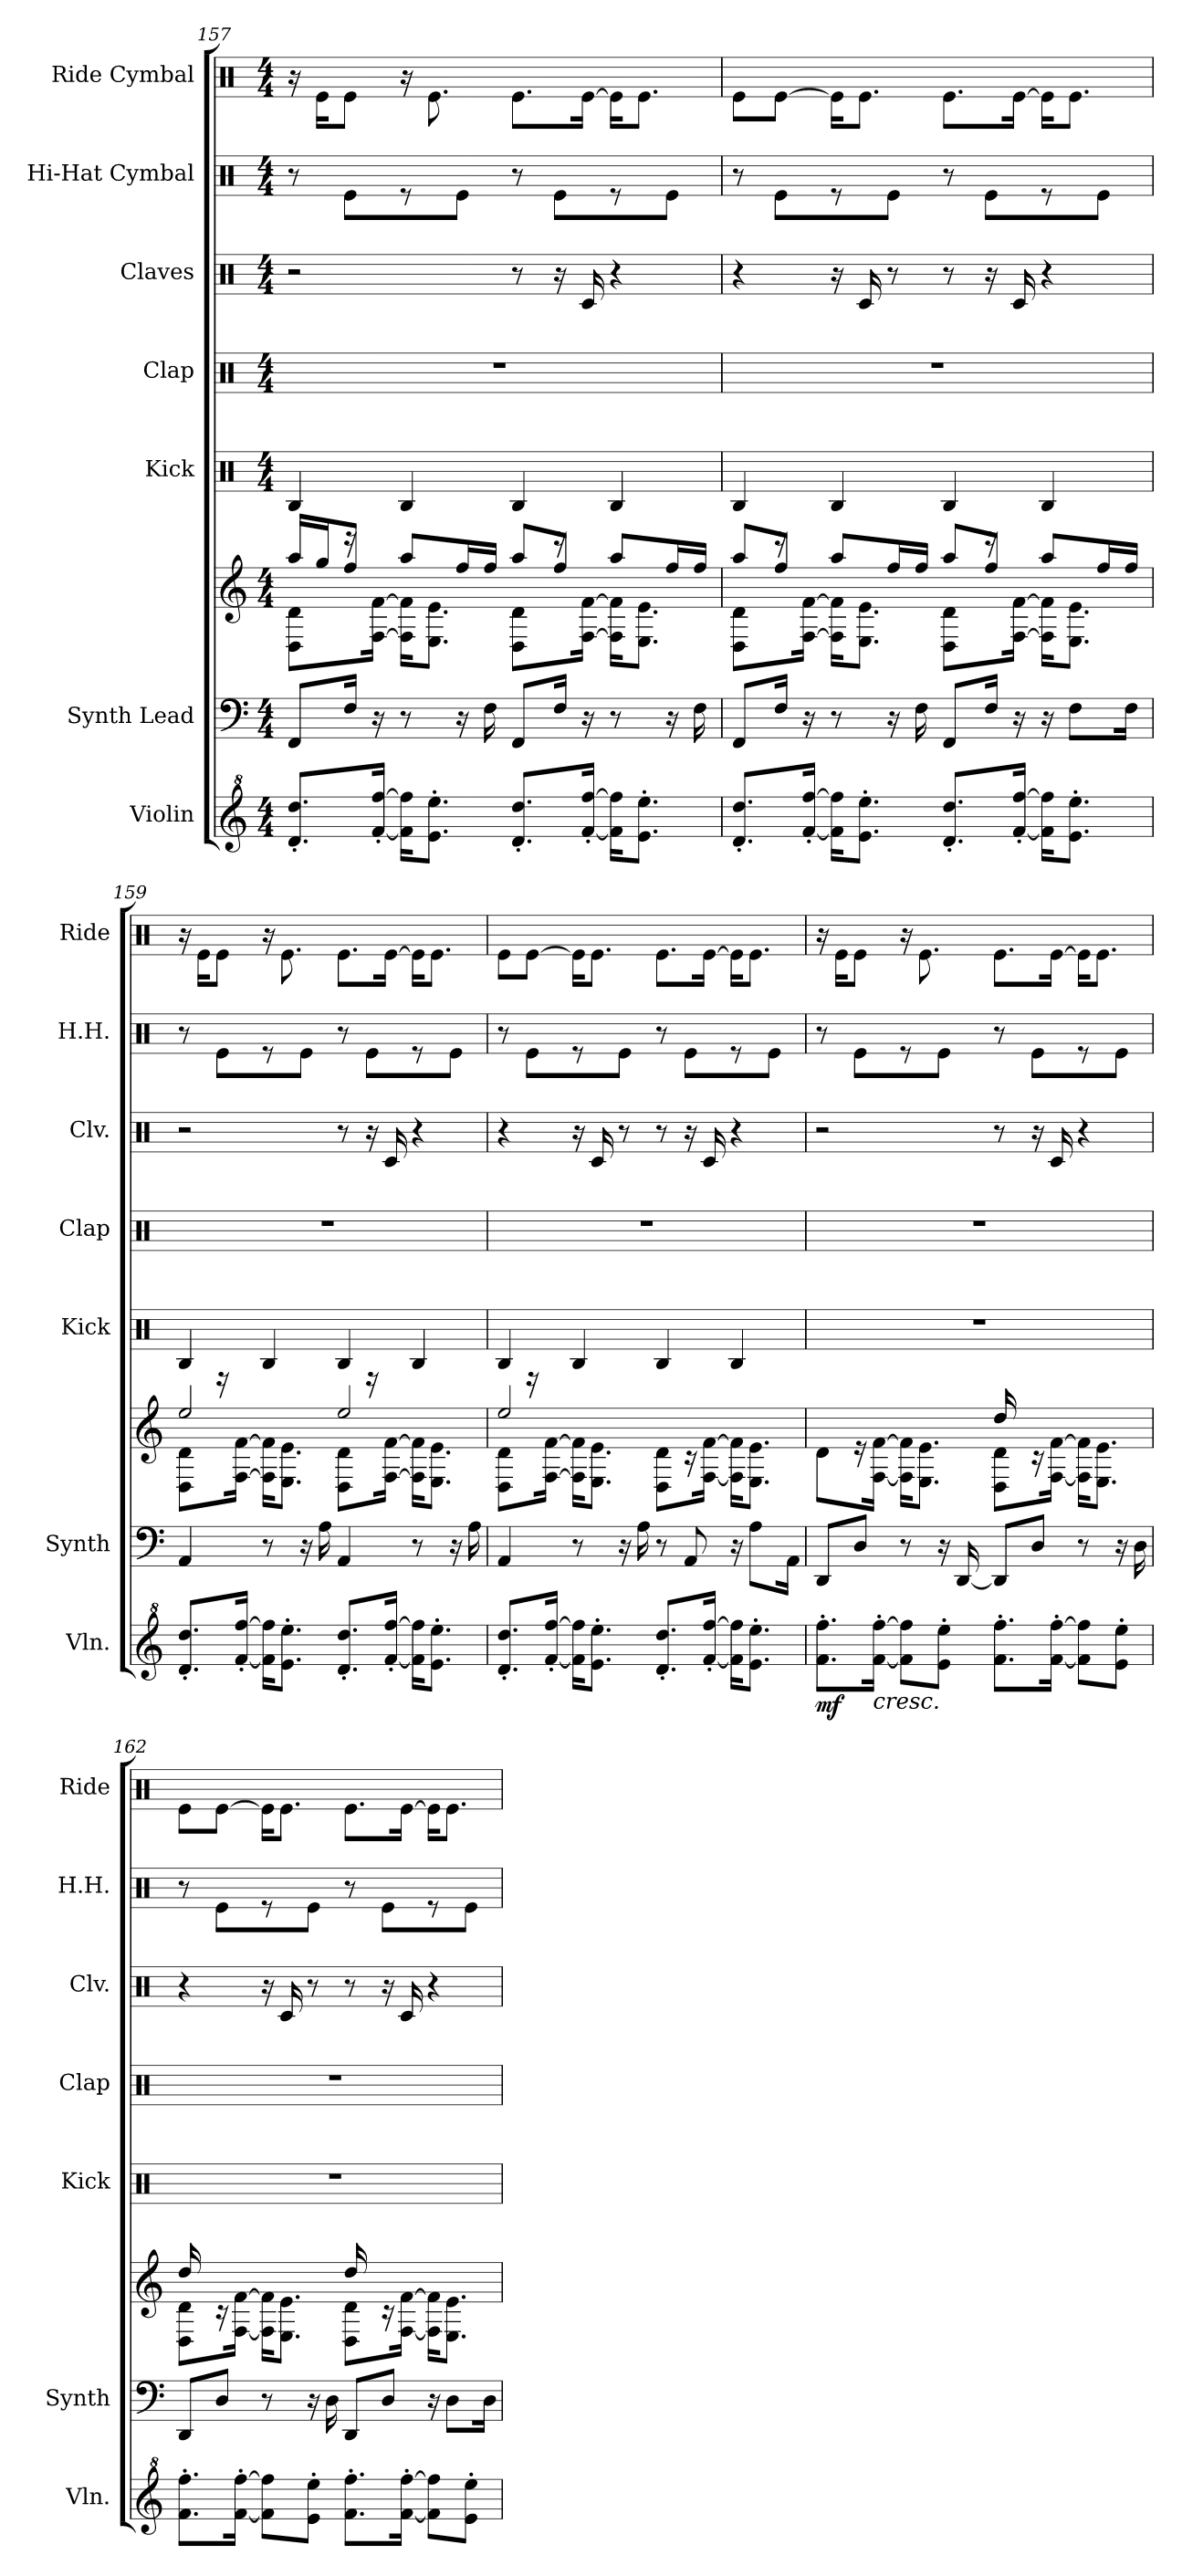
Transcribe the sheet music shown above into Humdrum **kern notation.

**kern	**dynam	**kern	**kern	**kern	**kern	**kern	**kern	**kern
*part7	*part7	*part6	*part6	*part5	*part4	*part3	*part2	*part1
*staff8	*staff8	*staff7	*staff6	*staff5	*staff4	*staff3	*staff2	*staff1
*I"Violin	*	*I"Synth Lead	*	*I"Kick	*I"Clap	*I"Claves	*I"Hi-Hat Cymbal	*I"Ride Cymbal
*I'Vln.	*	*I'Synth	*	*I'Kick	*I'Clap	*I'Clv.	*I'H.H.	*I'Ride
*clefG^2	*	*clefF4	*clefG2	*clefX	*clefX	*clefX	*clefX	*clefX
*k[]	*	*k[]	*k[]	*k[]	*k[]	*k[]	*k[]	*k[]
*a:	*	*a:	*a:	*a:	*a:	*a:	*a:	*a:
*M4/4	*	*M4/4	*M4/4	*M4/4	*M4/4	*M4/4	*M4/4	*M4/4
=157	=157	=157	=157	=157	=157	=157	=157	=157
*	*	*	*^	*	*	*	*	*
8.dd/'< 8.ddd/'<L	.	8FF/L	8D\ 8d\L	16aa/LL	4RB/	1r	2r	8r	16r
.	.	.	.	16gg/J	.	.	.	.	16Re\KL
.	.	16F/Jk	16r	8ff/J	.	.	.	8Re\L	8Re\J
[16ff/'< [16fff/'<Jk	.	16r	[<16F\ [<16f\Jk	.	.	.	.	.	.
16ff\] 16fff\]KL	.	8r	16F\] 16f\]KL	8aa/L	4RB/	.	.	8r	16r
8.ee\'> 8.eee\'>J	.	.	8.E\ 8.e\J	.	.	.	.	.	8.Re\
.	.	16r	.	16ff/L	.	.	.	8Re\J	.
.	.	16F\	.	16ff/JJ	.	.	.	.	.
8.dd/'< 8.ddd/'<L	.	8FF/L	8D\ 8d\L	8aa/L	4RB/	.	8r	8r	8.Re\L
.	.	16F/Jk	16r	8ff/J	.	.	16r	8Re\L	.
[16ff/'< [16fff/'<Jk	.	16r	[<16F\ [<16f\Jk	.	.	.	16Rc/	.	[16Re\Jk
16ff\] 16fff\]KL	.	8r	16F\] 16f\]KL	8aa/L	4RB/	.	4r	8r	16Re\KL]
8.ee\'> 8.eee\'>J	.	.	8.E\ 8.e\J	.	.	.	.	.	8.Re\J
.	.	16r	.	16ff/L	.	.	.	8Re\J	.
.	.	16F\	.	16ff/JJ	.	.	.	.	.
!!LO:LB:g=z
=158	=158	=158	=158	=158	=158	=158	=158	=158	=158
8.dd/'< 8.ddd/'<L	.	8FF/L	8D\ 8d\L	8aa/L	4RB/	1r	4r	8r	8Re\L
.	.	16F/Jk	16r	8ff/J	.	.	.	8Re\L	[8Re\J
[16ff/'< [16fff/'<Jk	.	16r	[<16F\ [<16f\Jk	.	.	.	.	.	.
16ff\] 16fff\]KL	.	8r	16F\] 16f\]KL	8aa/L	4RB/	.	16r	8r	16Re\KL]
8.ee\'> 8.eee\'>J	.	.	8.E\ 8.e\J	.	.	.	16Rc/	.	8.Re\J
.	.	16r	.	16ff/L	.	.	8r	8Re\J	.
.	.	16F\	.	16ff/JJ	.	.	.	.	.
8.dd/'< 8.ddd/'<L	.	8FF/L	8D\ 8d\L	8aa/L	4RB/	.	8r	8r	8.Re\L
.	.	16F/Jk	16r	8ff/J	.	.	16r	8Re\L	.
[16ff/'< [16fff/'<Jk	.	16r	[<16F\ [<16f\Jk	.	.	.	16Rc/	.	[16Re\Jk
16ff\] 16fff\]KL	.	16r	16F\] 16f\]KL	8aa/L	4RB/	.	4r	8r	16Re\KL]
8.ee\'> 8.eee\'>J	.	8F\L	8.E\ 8.e\J	.	.	.	.	.	8.Re\J
.	.	.	.	16ff/L	.	.	.	8Re\J	.
.	.	16F\Jk	.	16ff/JJ	.	.	.	.	.
=159	=159	=159	=159	=159	=159	=159	=159	=159	=159
8.dd/'< 8.ddd/'<L	.	4AA/	8D\ 8d\L	2ee/	4RB/	1r	2r	8r	16r
.	.	.	.	.	.	.	.	.	16Re\KL
.	.	.	16r	.	.	.	.	8Re\L	8Re\J
[16ff/'< [16fff/'<Jk	.	.	[<16F\ [<16f\Jk	.	.	.	.	.	.
16ff\] 16fff\]KL	.	8r	16F\] 16f\]KL	.	4RB/	.	.	8r	16r
8.ee\'> 8.eee\'>J	.	.	8.E\ 8.e\J	.	.	.	.	.	8.Re\
.	.	16r	.	.	.	.	.	8Re\J	.
.	.	16A\	.	.	.	.	.	.	.
8.dd/'< 8.ddd/'<L	.	4AA/	8D\ 8d\L	2ee/	4RB/	.	8r	8r	8.Re\L
.	.	.	16r	.	.	.	16r	8Re\L	.
[16ff/'< [16fff/'<Jk	.	.	[<16F\ [<16f\Jk	.	.	.	16Rc/	.	[16Re\Jk
16ff\] 16fff\]KL	.	8r	16F\] 16f\]KL	.	4RB/	.	4r	8r	16Re\KL]
8.ee\'> 8.eee\'>J	.	.	8.E\ 8.e\J	.	.	.	.	.	8.Re\J
.	.	16r	.	.	.	.	.	8Re\J	.
.	.	16A\	.	.	.	.	.	.	.
=160	=160	=160	=160	=160	=160	=160	=160	=160	=160
8.dd/'< 8.ddd/'<L	.	4AA/	8D\ 8d\L	2ee/	4RB/	1r	4r	8r	8Re\L
.	.	.	16r	.	.	.	.	8Re\L	[8Re\J
[16ff/'< [16fff/'<Jk	.	.	[<16F\ [<16f\Jk	.	.	.	.	.	.
16ff\] 16fff\]KL	.	8r	16F\] 16f\]KL	.	4RB/	.	16r	8r	16Re\KL]
8.ee\'> 8.eee\'>J	.	.	8.E\ 8.e\J	.	.	.	16Rc/	.	8.Re\J
.	.	16r	.	.	.	.	8r	8Re\J	.
.	.	16A\	.	.	.	.	.	.	.
8.dd/'< 8.ddd/'<L	.	8r	8D\ 8d\L	2ryy	4RB/	.	8r	8r	8.Re\L
.	.	8AA/	16r	.	.	.	16r	8Re\L	.
[16ff/'< [16fff/'<Jk	.	.	[<16F\ [<16f\Jk	.	.	.	16Rc/	.	[16Re\Jk
16ff\] 16fff\]KL	.	16r	16F\] 16f\]KL	.	4RB/	.	4r	8r	16Re\KL]
8.ee\'> 8.eee\'>J	.	8A\L	8.E\ 8.e\J	.	.	.	.	.	8.Re\J
.	.	.	.	.	.	.	.	8Re\J	.
.	.	16AA\Jk	.	.	.	.	.	.	.
!!LO:PB:g=z
=161	=161	=161	=161	=161	=161	=161	=161	=161	=161
!	!LO:DY:b	!	!	!	!	!	!	!	!
8.ff\'> 8.fff\'>L	mf	8DD/L	8d\L	2ryy	1r	1r	2r	8r	16r
.	.	.	.	.	.	.	.	.	16Re\KL
.	.	8D/J	16r	.	.	.	.	8Re\L	8Re\J
!LO:TX:b:i:t=cresc.	!	!	!	!	!	!	!	!	!
[16ff\'> [16fff\'>Jk	.	.	[<16F\ [<16f\Jk	.	.	.	.	.	.
8ff\] 8fff\]L	.	8r	16F\] 16f\]KL	.	.	.	.	8r	16r
.	.	.	8.E\ 8.e\J	.	.	.	.	.	8.Re\
8ee\'> 8eee\'>J	.	16r	.	.	.	.	.	8Re\J	.
.	.	[16DD/	.	.	.	.	.	.	.
8.ff\'> 8.fff\'>L	.	8DD/L]	8D\ 8d\L	16dd/	.	.	8r	8r	8.Re\L
.	.	.	.	16ryy	.	.	.	.	.
.	.	8D/J	16r	8ryy	.	.	16r	8Re\L	.
[16ff\'> [16fff\'>Jk	.	.	[<16F\ [<16f\Jk	.	.	.	16Rc/	.	[16Re\Jk
8ff\] 8fff\]L	.	8r	16F\] 16f\]KL	4ryy	.	.	4r	8r	16Re\KL]
.	.	.	8.E\ 8.e\J	.	.	.	.	.	8.Re\J
8ee\'> 8eee\'>J	.	16r	.	.	.	.	.	8Re\J	.
.	.	16D\	.	.	.	.	.	.	.
=162	=162	=162	=162	=162	=162	=162	=162	=162	=162
8.ff\'> 8.fff\'>L	.	8DD/L	8D\ 8d\L	16dd/	1r	1r	4r	8r	8Re\L
.	.	.	.	16ryy	.	.	.	.	.
.	.	8D/J	16r	8ryy	.	.	.	8Re\L	[8Re\J
[16ff\'> [16fff\'>Jk	.	.	[<16F\ [<16f\Jk	.	.	.	.	.	.
8ff\] 8fff\]L	.	8r	16F\] 16f\]KL	4ryy	.	.	16r	8r	16Re\KL]
.	.	.	8.E\ 8.e\J	.	.	.	16Rc/	.	8.Re\J
8ee\'> 8eee\'>J	.	16r	.	.	.	.	8r	8Re\J	.
.	.	16D\	.	.	.	.	.	.	.
8.ff\'> 8.fff\'>L	.	8DD/L	8D\ 8d\L	16dd/	.	.	8r	8r	8.Re\L
.	.	.	.	16ryy	.	.	.	.	.
.	.	8D/J	16r	8ryy	.	.	16r	8Re\L	.
[16ff\'> [16fff\'>Jk	.	.	[<16F\ [<16f\Jk	.	.	.	16Rc/	.	[16Re\Jk
8ff\] 8fff\]L	.	16r	16F\] 16f\]KL	4ryy	.	.	4r	8r	16Re\KL]
.	.	8D\L	8.E\ 8.e\J	.	.	.	.	.	8.Re\J
8ee\'> 8eee\'>J	.	.	.	.	.	.	.	8Re\J	.
.	.	16D\Jk	.	.	.	.	.	.	.
*	*	*	*v	*v	*	*	*	*	*
=	=	=	=	=	=	=	=	=
*-	*-	*-	*-	*-	*-	*-	*-	*-
